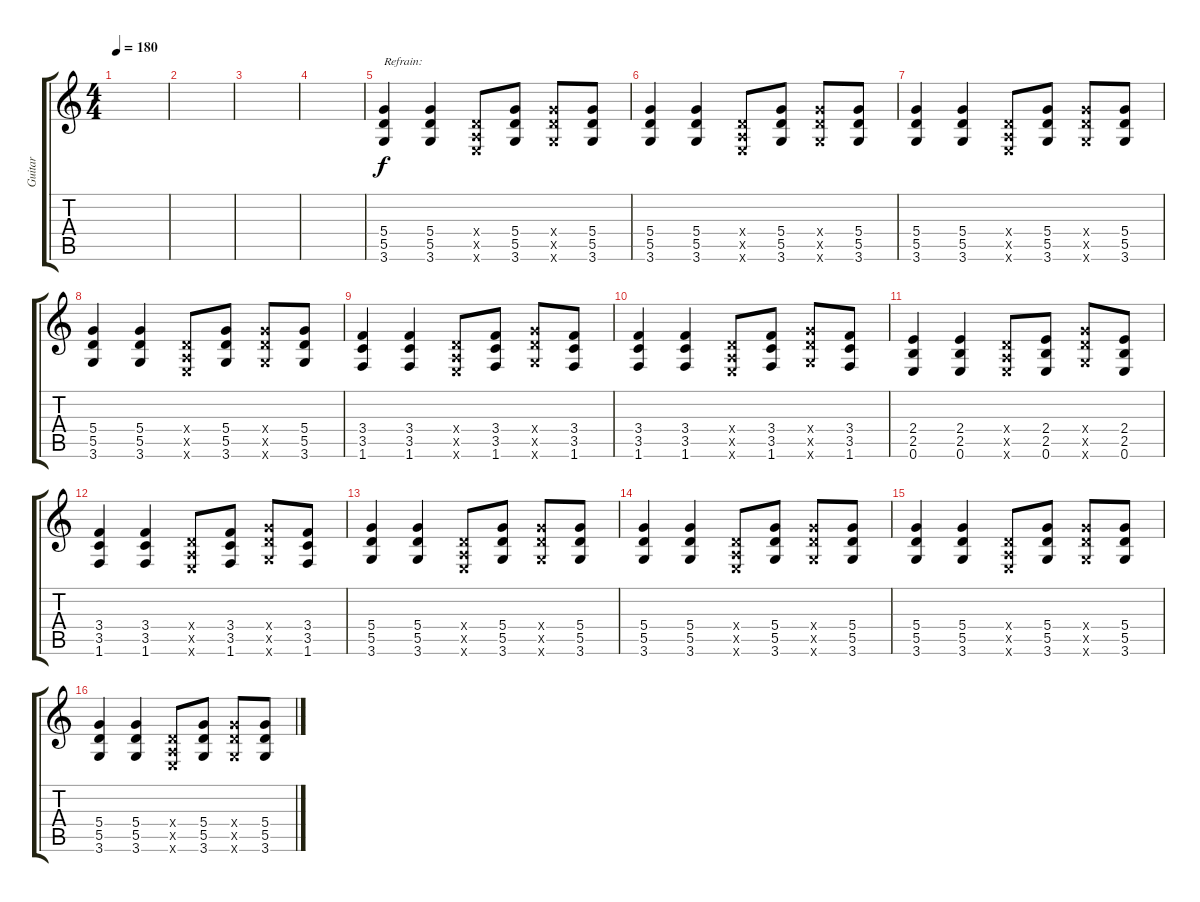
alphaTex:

\track ("Guitar" "Guitar") {instrument distortionguitar}
\staff {score tabs}
\tuning (E4 B3 G3 D3 A2 E2) {hide}
\ts (4 4)
\tempo 180
\clef g2
\ks c
|
|
|
|
(5.4 5.5 3.6).4{txt "Refrain:"} (5.4 5.5 3.6).4 (0.4{x} 0.5{x} 0.6{x}).8 (5.4 5.5 3.6).8 (5.4{x} 5.5{x} 3.6{x}).8 (5.4 5.5 3.6).8 |
(5.4 5.5 3.6).4 (5.4 5.5 3.6).4 (0.4{x} 0.5{x} 0.6{x}).8 (5.4 5.5 3.6).8 (5.4{x} 5.5{x} 3.6{x}).8 (5.4 5.5 3.6).8 |
(5.4 5.5 3.6).4 (5.4 5.5 3.6).4 (0.4{x} 0.5{x} 0.6{x}).8 (5.4 5.5 3.6).8 (5.4{x} 5.5{x} 3.6{x}).8 (5.4 5.5 3.6).8 |
(5.4 5.5 3.6).4 (5.4 5.5 3.6).4 (0.4{x} 0.5{x} 0.6{x}).8 (5.4 5.5 3.6).8 (5.4{x} 5.5{x} 3.6{x}).8 (5.4 5.5 3.6).8 |
(3.4 3.5 1.6).4 (3.4 3.5 1.6).4 (0.4{x} 0.5{x} 0.6{x}).8 (3.4 3.5 1.6).8 (5.4{x} 5.5{x} 3.6{x}).8 (3.4 3.5 1.6).8 |
(3.4 3.5 1.6).4 (3.4 3.5 1.6).4 (0.4{x} 0.5{x} 0.6{x}).8 (3.4 3.5 1.6).8 (5.4{x} 5.5{x} 3.6{x}).8 (3.4 3.5 1.6).8 |
(2.4 2.5 0.6).4 (2.4 2.5 0.6).4 (0.4{x} 0.5{x} 0.6{x}).8 (2.4 2.5 0.6).8 (5.4{x} 5.5{x} 3.6{x}).8 (2.4 2.5 0.6).8 |
(3.4 3.5 1.6).4 (3.4 3.5 1.6).4 (0.4{x} 0.5{x} 0.6{x}).8 (3.4 3.5 1.6).8 (5.4{x} 5.5{x} 3.6{x}).8 (3.4 3.5 1.6).8 |
(5.4 5.5 3.6).4 (5.4 5.5 3.6).4 (0.4{x} 0.5{x} 0.6{x}).8 (5.4 5.5 3.6).8 (5.4{x} 5.5{x} 3.6{x}).8 (5.4 5.5 3.6).8 |
(5.4 5.5 3.6).4 (5.4 5.5 3.6).4 (0.4{x} 0.5{x} 0.6{x}).8 (5.4 5.5 3.6).8 (5.4{x} 5.5{x} 3.6{x}).8 (5.4 5.5 3.6).8 |
(5.4 5.5 3.6).4 (5.4 5.5 3.6).4 (0.4{x} 0.5{x} 0.6{x}).8 (5.4 5.5 3.6).8 (5.4{x} 5.5{x} 3.6{x}).8 (5.4 5.5 3.6).8 |
(5.4 5.5 3.6).4 (5.4 5.5 3.6).4 (0.4{x} 0.5{x} 0.6{x}).8 (5.4 5.5 3.6).8 (5.4{x} 5.5{x} 3.6{x}).8 (5.4 5.5 3.6).8
